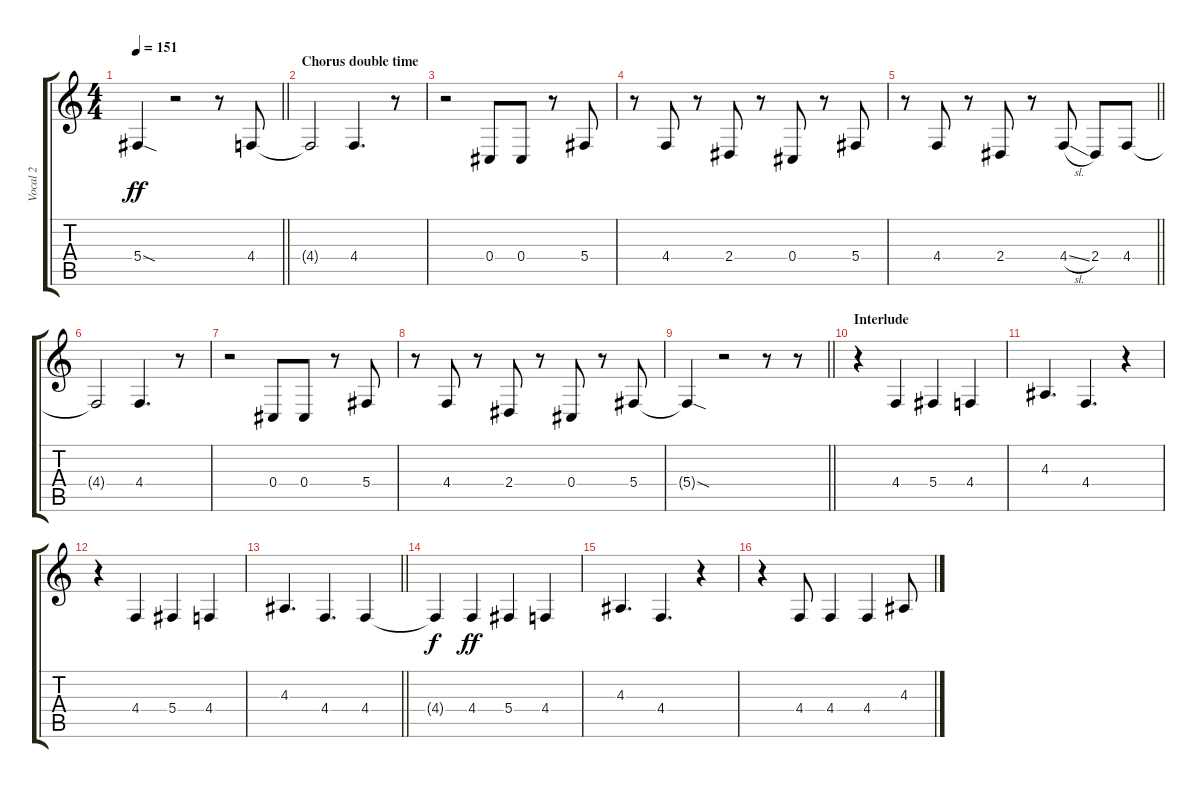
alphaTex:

\track ("Vocal 2" "Vocal 2") {instrument tenorsax}
\staff {score tabs}
\tuning (Eb4 Bb3 Gb3 Db3 Ab2 Eb2) {hide}
\ts (4 4)
\tempo 151
\clef g2
\barLineRight lightlight
\ks c
5.4{sod t}.4{dy ff} r.2 r.8 4.4.8 |
\section ("" "Chorus double time")
4.4{t}.2 4.4.4{d} r.8 |
r.2 0.4.8 0.4.8 r.8 5.4.8 |
r.8 4.4.8 r.8 2.4.8 r.8 0.4.8 r.8 5.4.8 |
\barLineRight lightlight
r.8 4.4.8 r.8 2.4.8 r.8 4.4{sl}.8 2.4.8 4.4.8 |
4.4{t}.2 4.4.4{d} r.8 |
r.2 0.4.8 0.4.8 r.8 5.4.8 |
r.8 4.4.8 r.8 2.4.8 r.8 0.4.8 r.8 5.4.8 |
\barLineRight lightlight
5.4{sod t}.4 r.2 r.8 r.8 |
\section ("" "Interlude")
r.4 4.4.4 5.4.4 4.4.4 |
4.3.4{d} 4.4.4{d} r.4 |
r.4 4.4.4 5.4.4 4.4.4 |
\barLineRight lightlight
4.3.4{d} 4.4.4{d} 4.4.4 |
4.4{t}.4{dy f} 4.4.4{dy ff} 5.4.4 4.4.4 |
4.3.4{d} 4.4.4{d} r.4 |
r.4 4.4.8 4.4.4 4.4.4 4.3.8
